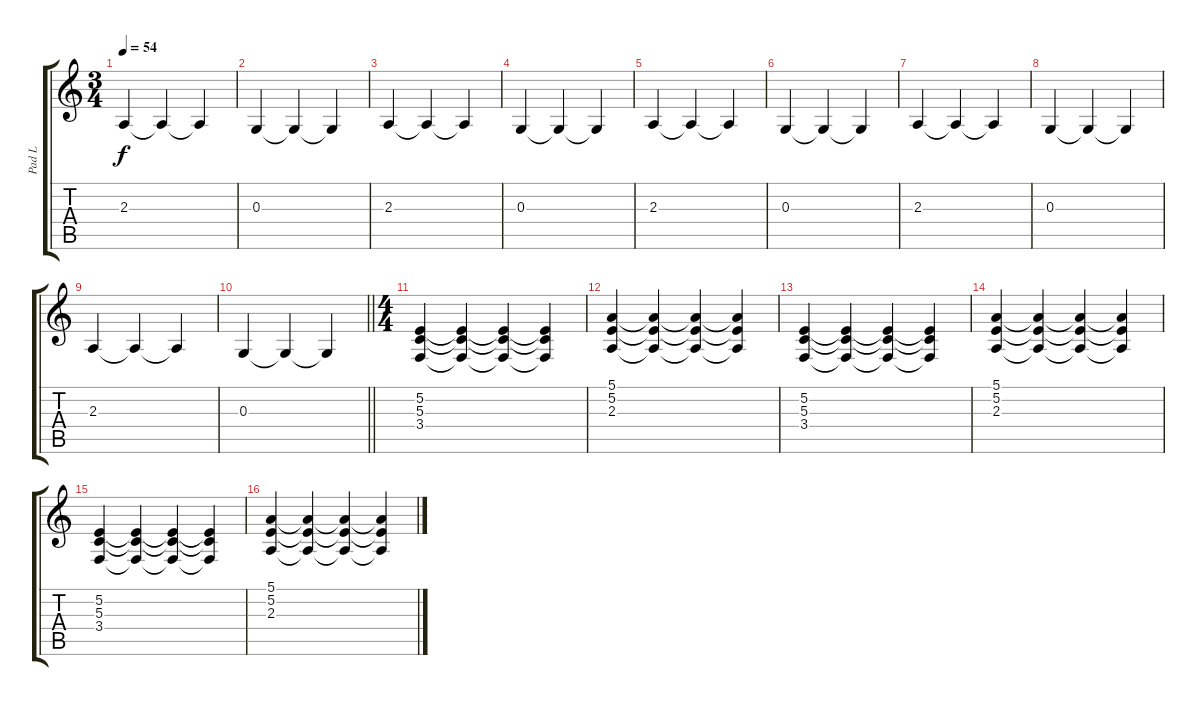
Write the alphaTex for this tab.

\track ("Pad L" "Pad L") {instrument pad8sweep}
\staff {score tabs}
\tuning (E4 B3 G3 D3 A2 E2) {hide}
\ts (3 4)
\tempo 54
\clef g2
\ks c
2.3.4{dy f} 2.3{t}.4 2.3{t}.4 |
0.3.4 0.3{t}.4 0.3{t}.4 |
2.3.4 2.3{t}.4 2.3{t}.4 |
0.3.4 0.3{t}.4 0.3{t}.4 |
2.3.4 2.3{t}.4 2.3{t}.4 |
0.3.4 0.3{t}.4 0.3{t}.4 |
2.3.4 2.3{t}.4 2.3{t}.4 |
0.3.4 0.3{t}.4 0.3{t}.4 |
2.3.4 2.3{t}.4 2.3{t}.4 |
\barLineRight lightlight
0.3.4 0.3{t}.4 0.3{t}.4 |
\ts (4 4)
\section ("" " ")
(5.2 5.3 3.4).4 (5.2{t} 5.3{t} 3.4{t}).4 (5.2{t} 5.3{t} 3.4{t}).4 (5.2{t} 5.3{t} 3.4{t}).4 |
(5.1 5.2 2.3).4 (5.1{t} 5.2{t} 2.3{t}).4 (5.1{t} 5.2{t} 2.3{t}).4 (5.1{t} 5.2{t} 2.3{t}).4 |
(5.2 5.3 3.4).4 (5.2{t} 5.3{t} 3.4{t}).4 (5.2{t} 5.3{t} 3.4{t}).4 (5.2{t} 5.3{t} 3.4{t}).4 |
(5.1 5.2 2.3).4 (5.1{t} 5.2{t} 2.3{t}).4 (5.1{t} 5.2{t} 2.3{t}).4 (5.1{t} 5.2{t} 2.3{t}).4 |
(5.2 5.3 3.4).4 (5.2{t} 5.3{t} 3.4{t}).4 (5.2{t} 5.3{t} 3.4{t}).4 (5.2{t} 5.3{t} 3.4{t}).4 |
(5.1 5.2 2.3).4 (5.1{t} 5.2{t} 2.3{t}).4 (5.1{t} 5.2{t} 2.3{t}).4 (5.1{t} 5.2{t} 2.3{t}).4
